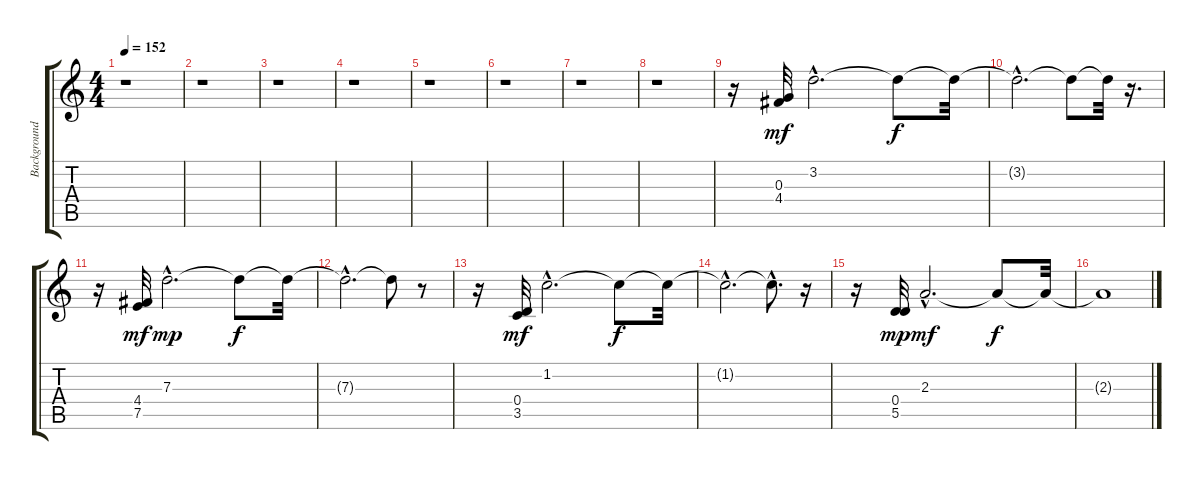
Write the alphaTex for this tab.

\track ("Background Guitar" "Background") {instrument electricguitarjazz}
\staff {score tabs}
\tuning (E4 B3 G3 D3 A2 E2) {hide}
\ts (4 4)
\tempo 152
\clef g2
\ks c
r.1{dy mf instrument electricguitarjazz} |
r.1 |
r.1 |
r.1 |
r.1 |
r.1 |
r.1 |
r.1 |
r.16 (0.3 4.4).32 3.2{hac}.2{d} 3.2{t}.8{dy f} 3.2{t}.32 |
3.2{hac t}.2{d} 3.2{t}.8 3.2{t}.32 r.16{d} |
r.16 (4.4 7.5).32{dy mf} 7.3{hac}.2{d dy mp} 7.3{t}.8{dy f} 7.3{t}.32 |
7.3{hac t}.2{d} 7.3{t}.8 r.8 |
r.16 (0.4 3.5).32{dy mf} 1.2{hac}.2{d} 1.2{t}.8{dy f} 1.2{t}.32 |
1.2{hac t}.2{d} 1.2{hac t}.8{d} r.16 |
r.16 (0.4 5.5).32{dy mp} 2.3{hac}.2{d dy mf} 2.3{t}.8{dy f} 2.3{t}.32 |
2.3{t}.1
